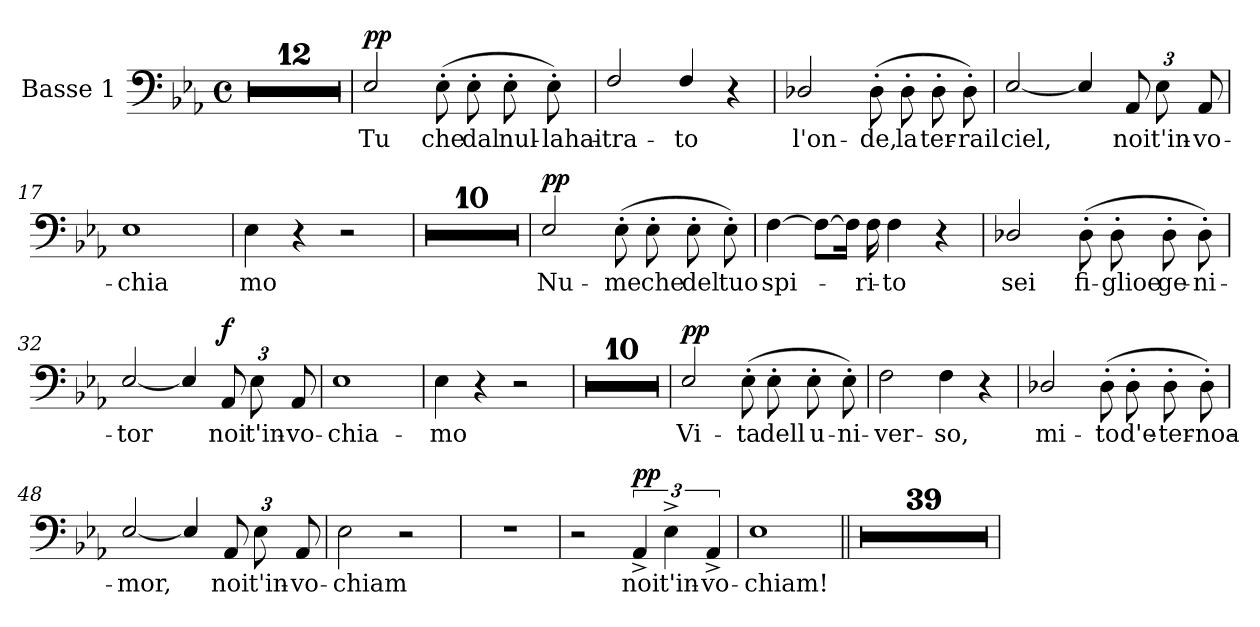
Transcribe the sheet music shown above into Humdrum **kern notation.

**kern	**text	**dynam
*part1	*part1	*part1
*staff1	*staff1	*staff1
*I"Basse 1	*	*
*I'B1	*	*
*clefF4	*	*
*k[b-e-a-]	*	*
*M4/4	*	*
*met(c)	*	*
=1	=1	=1
1r	.	.
=2	=2	=2
1r	.	.
=3	=3	=3
1r	.	.
=4	=4	=4
1r	.	.
!!LO:LB:g=z
=5	=5	=5
1r	.	.
=6	=6	=6
1r	.	.
=7	=7	=7
1r	.	.
=8	=8	=8
1r	.	.
!!LO:LB:g=z
=9	=9	=9
1r	.	.
=10	=10	=10
1r	.	.
=11	=11	=11
1r	.	.
=12	=12	=12
1r	.	.
!!LO:PB:g=z
=13	=13	=13
!	!LO:LY:b:color=#0055FF	!LO:DY:a
2E-/	Tu	pp
!	!LO:LY:b:color=#0055FF	!
(>8E-'\	che	.
!	!LO:LY:b:color=#0055FF	!
8E-'\	dal	.
!	!LO:LY:b:color=#0055FF	!
8E-'\	nul-	.
!	!LO:LY:b:color=#0055FF	!
8E-'\)	-lahai-	.
=14	=14	=14
!	!LO:LY:b:color=#0055FF	!
2F/	-tra-	.
!	!LO:LY:b:color=#0055FF	!
4F/	-to	.
4r	.	.
=15	=15	=15
!	!LO:LY:b:color=#0055FF	!
2D-X/	l'on-	.
!	!LO:LY:b:color=#0055FF	!
(>8D-'\	-de,	.
!	!LO:LY:b:color=#0055FF	!
8D-'\	la	.
!	!LO:LY:b:color=#0055FF	!
8D-'\	ter-	.
!	!LO:LY:b:color=#0055FF	!
8D-'\)	-rail	.
=16	=16	=16
!	!LO:LY:b:color=#0055FF	!
[2E-/	ciel,	.
4E-/]	.	.
*Xbrackettup	*	*
!	!LO:LY:b:color=#0055FF	!
12AA-/	noi	.
!	!LO:LY:b:color=#0055FF	!
12E-\	t'in-	.
!	!LO:LY:b:color=#0055FF	!
12AA-/	-vo-	.
=17	=17	=17
!	!LO:LY:b:color=#0055FF	!
1E-	-chia	.
!!LO:LB:g=z
=18	=18	=18
!	!LO:LY:b:color=#0055FF	!
4E-\	mo	.
4r	.	.
2r	.	.
=19	=19	=19
1r	.	.
=20	=20	=20
1r	.	.
=21	=21	=21
1r	.	.
!!LO:PB:g=z
=22	=22	=22
1r	.	.
=23	=23	=23
1r	.	.
=24	=24	=24
1r	.	.
!!LO:LB:g=z
=25	=25	=25
1r	.	.
=26	=26	=26
1r	.	.
=27	=27	=27
1r	.	.
=28	=28	=28
1r	.	.
!!LO:LB:g=z
=29	=29	=29
!	!LO:LY:b:color=#0055FF	!LO:DY:a
2E-/	Nu-	pp
!	!LO:LY:b:color=#0055FF	!
(>8E-'\	-me	.
!	!LO:LY:b:color=#0055FF	!
8E-'\	che	.
!	!LO:LY:b:color=#0055FF	!
8E-'\	del	.
!	!LO:LY:b:color=#0055FF	!
8E-'\)	tuo	.
=30	=30	=30
!	!LO:LY:b:color=#0055FF	!
[4F\	spi-	.
8F\L_	.	.
16F\Jk]	.	.
!	!LO:LY:b:color=#0055FF	!
16F\	-ri-	.
!	!LO:LY:b:color=#0055FF	!
4F\	-to	.
4r	.	.
=31	=31	=31
!	!LO:LY:b:color=#0055FF	!
2D-X/	sei	.
!	!LO:LY:b:color=#0055FF	!
(>8D-'\	fi-	.
!	!LO:LY:b:color=#0055FF	!
8D-'\	-glioe	.
!	!LO:LY:b:color=#0055FF	!
8D-'\	ge-	.
!	!LO:LY:b:color=#0055FF	!
8D-'\)	-ni-	.
=32	=32	=32
!	!LO:LY:b:color=#0055FF	!
[2E-/	-tor	.
4E-/]	.	.
!	!LO:LY:b:color=#0055FF	!LO:DY:a
12AA-/	noi	f
!	!LO:LY:b:color=#0055FF	!
12E-\	t'in-	.
!	!LO:LY:b:color=#0055FF	!
12AA-/	-vo-	.
=33	=33	=33
!	!LO:LY:b:color=#0055FF	!
1E-	-chia-	.
!!LO:PB:g=z
=34	=34	=34
!	!LO:LY:b:color=#0055FF	!
4E-\	-mo	.
4r	.	.
2r	.	.
=35	=35	=35
1r	.	.
=36	=36	=36
1r	.	.
=37	=37	=37
1r	.	.
!!LO:LB:g=z
=38	=38	=38
1r	.	.
=39	=39	=39
1r	.	.
=40	=40	=40
1r	.	.
!!LO:LB:g=z
=41	=41	=41
1r	.	.
=42	=42	=42
1r	.	.
=43	=43	=43
1r	.	.
=44	=44	=44
1r	.	.
!!LO:PB:g=z
=45	=45	=45
!	!LO:LY:b:color=#0055FF	!LO:DY:a
2E-/	Vi-	pp
!	!LO:LY:b:color=#0055FF	!
(>8E-'\	-ta	.
!	!LO:LY:b:color=#0055FF	!
8E-'\	dell	.
!	!LO:LY:b:color=#0055FF	!
8E-'\	u-	.
!	!LO:LY:b:color=#0055FF	!
8E-'\)	-ni-	.
=46	=46	=46
!	!LO:LY:b:color=#0055FF	!
2F\	-ver-	.
!	!LO:LY:b:color=#0055FF	!
4F\	-so,	.
4r	.	.
=47	=47	=47
!	!LO:LY:b:color=#0055FF	!
2D-X/	mi-	.
!	!LO:LY:b:color=#0055FF	!
(>8D-'\	-to	.
!	!LO:LY:b:color=#0055FF	!
8D-'\	d'e-	.
!	!LO:LY:b:color=#0055FF	!
8D-'\	-ter-	.
!	!LO:LY:b:color=#0055FF	!
8D-'\)	-noa-	.
=48	=48	=48
!	!LO:LY:b:color=#0055FF	!
[2E-/	-mor,	.
4E-/]	.	.
!	!LO:LY:b:color=#0055FF	!
12AA-/	noi	.
!	!LO:LY:b:color=#0055FF	!
12E-\	t'in-	.
!	!LO:LY:b:color=#0055FF	!
12AA-/	-vo-	.
!!LO:LB:g=z
=49	=49	=49
!	!LO:LY:b:color=#0055FF	!
2E-\	-chiam	.
2r	.	.
=50	=50	=50
1r	.	.
=51	=51	=51
2r	.	.
*brackettup	*	*
!	!LO:LY:b:color=#0055FF	!LO:DY:a
6AA-^/	noi	pp
!	!LO:LY:b:color=#0055FF	!
6E-^\	t'in-	.
!	!LO:LY:b:color=#0055FF	!
6AA-^/	-vo-	.
=52	=52	=52
!	!LO:LY:b:color=#0055FF	!
1E-	-chiam!	.
!!LO:PB:g=z
=53||	=53||	=53||
1r	.	.
=54	=54	=54
1r	.	.
=55	=55	=55
1r	.	.
=56	=56	=56
1r	.	.
!!LO:LB:g=z
=57	=57	=57
1r	.	.
=58	=58	=58
1r	.	.
=59	=59	=59
1r	.	.
=60	=60	=60
1r	.	.
!!LO:LB:g=z
=61	=61	=61
1r	.	.
=62	=62	=62
1r	.	.
=63	=63	=63
1r	.	.
!!LO:LB:g=z
=64	=64	=64
1r	.	.
=65	=65	=65
1r	.	.
=66	=66	=66
1r	.	.
=67	=67	=67
1r	.	.
!!LO:LB:g=z
=68	=68	=68
1r	.	.
=69	=69	=69
1r	.	.
=70	=70	=70
1r	.	.
=71	=71	=71
1r	.	.
=72	=72	=72
1r	.	.
!!LO:PB:g=z
=73	=73	=73
1r	.	.
=74	=74	=74
1r	.	.
=75	=75	=75
1r	.	.
=76	=76	=76
1r	.	.
!!LO:LB:g=z
=77	=77	=77
1r	.	.
=78	=78	=78
1r	.	.
=79	=79	=79
1r	.	.
!!LO:LB:g=z
=80	=80	=80
1r	.	.
=81	=81	=81
1r	.	.
=82	=82	=82
1r	.	.
=83	=83	=83
1r	.	.
!!LO:LB:g=z
=84	=84	=84
1r	.	.
=85	=85	=85
1r	.	.
=86	=86	=86
1r	.	.
!!LO:LB:g=z
=87	=87	=87
1r	.	.
=88	=88	=88
1r	.	.
=89	=89	=89
1r	.	.
!!LO:LB:g=z
=90	=90	=90
1r	.	.
=91	=91	=91
1r	.	.
=	=	=
*-	*-	*-
